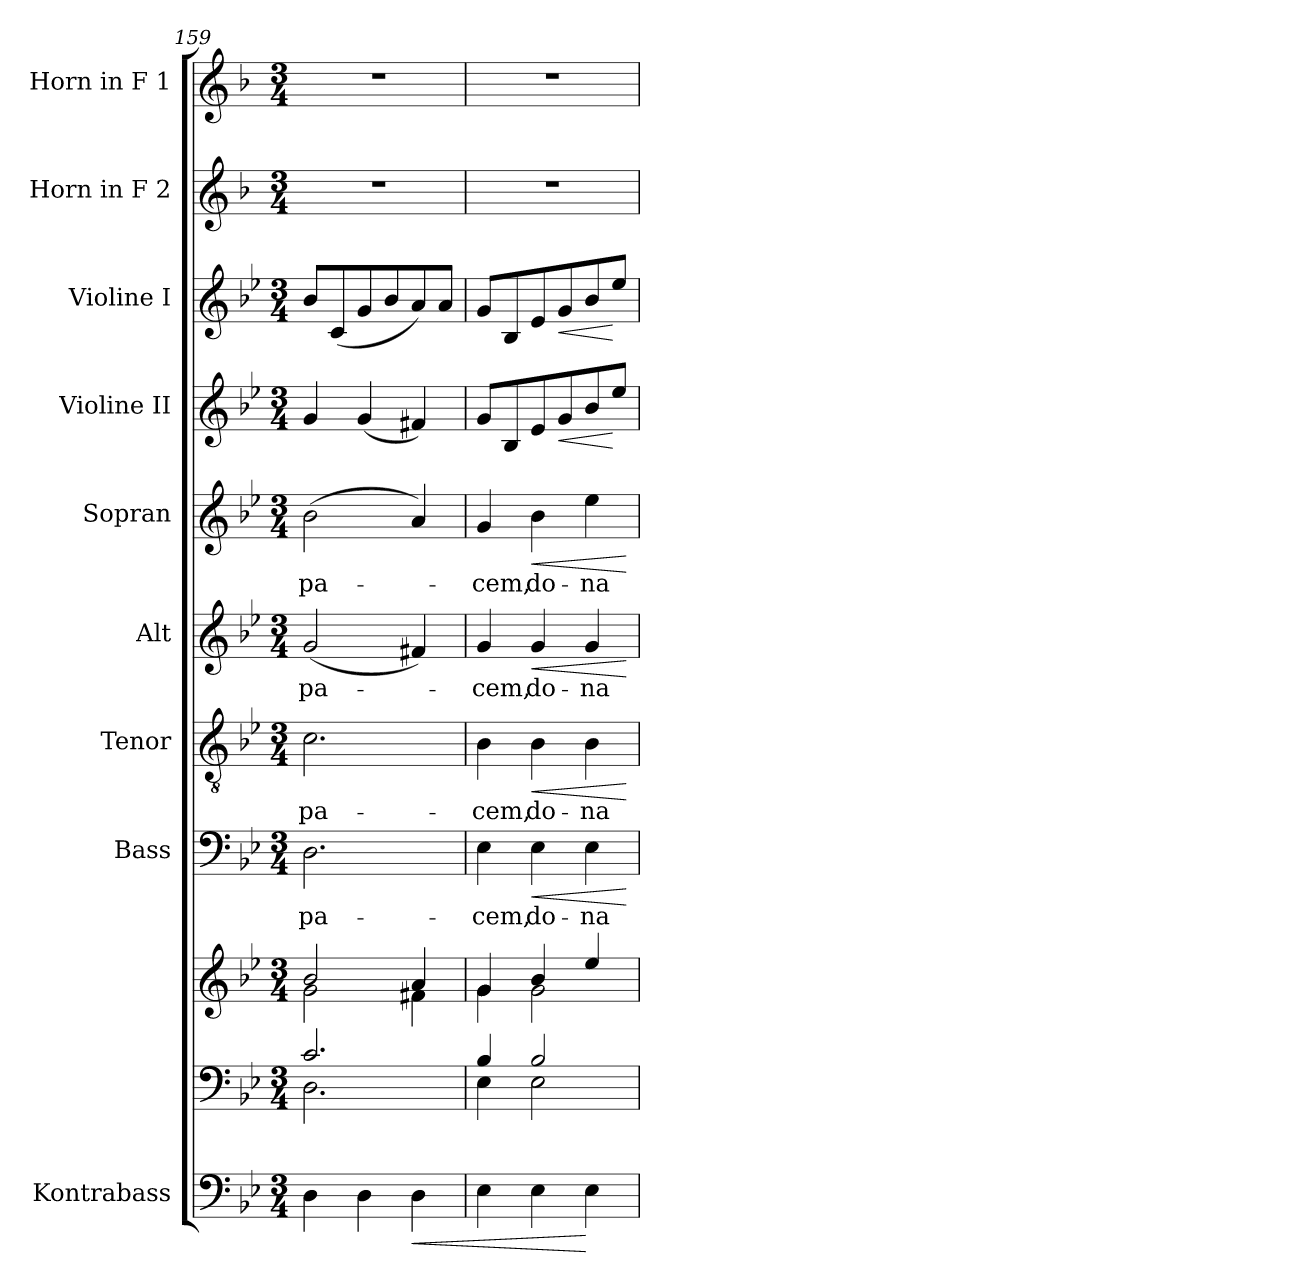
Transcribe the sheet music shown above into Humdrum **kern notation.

**kern	**dynam	**kern	**kern	**kern	**text	**dynam	**kern	**text	**dynam	**kern	**text	**dynam	**kern	**text	**dynam	**kern	**dynam	**kern	**dynam	**kern	**kern
*part10	*part10	*part9	*part9	*part8	*part8	*part8	*part7	*part7	*part7	*part6	*part6	*part6	*part5	*part5	*part5	*part4	*part4	*part3	*part3	*part2	*part1
*staff11	*staff11	*staff10	*staff9	*staff8	*staff8	*staff8	*staff7	*staff7	*staff7	*staff6	*staff6	*staff6	*staff5	*staff5	*staff5	*staff4	*staff4	*staff3	*staff3	*staff2	*staff1
*I"Kontrabass	*	*	*	*I"Bass	*	*	*I"Tenor	*	*	*I"Alt	*	*	*I"Sopran	*	*	*I"Violine II	*	*I"Violine I	*	*I"Horn in F 2	*I"Horn in F 1
*I'Kb.	*	*	*	*I'B.	*	*	*I'T.	*	*	*I'A.	*	*	*I'S.	*	*	*I'Vl. II	*	*I'Vl. I	*	*	*
!!LO:PB:g=z
*clefF4	*	*clefF4	*clefG2	*clefF4	*	*	*clefGv2	*	*	*clefG2	*	*	*clefG2	*	*	*clefG2	*	*clefG2	*	*clefG2	*clefG2
*ITrd7c12	*	*	*	*	*	*	*	*	*	*	*	*	*	*	*	*	*	*	*	*ITrd4c7	*ITrd4c7
*k[b-e-]	*	*k[b-e-]	*k[b-e-]	*k[b-e-]	*	*	*k[b-e-]	*	*	*k[b-e-]	*	*	*k[b-e-]	*	*	*k[b-e-]	*	*k[b-e-]	*	*k[b-e-]	*k[b-e-]
*B-:	*	*B-:	*B-:	*B-:	*	*	*B-:	*	*	*B-:	*	*	*B-:	*	*	*B-:	*	*B-:	*	*B-:	*B-:
*M3/4	*	*M3/4	*M3/4	*M3/4	*	*	*M3/4	*	*	*M3/4	*	*	*M3/4	*	*	*M3/4	*	*M3/4	*	*M3/4	*M3/4
=159	=159	=159	=159	=159	=159	=159	=159	=159	=159	=159	=159	=159	=159	=159	=159	=159	=159	=159	=159	=159	=159
*	*	*^	*^	*	*	*	*	*	*	*	*	*	*	*	*	*	*	*	*	*	*
!	!	!	!	!	!	!	!LO:LY:b	!	!	!LO:LY:b	!	!	!LO:LY:b	!	!	!LO:LY:b	!	!	!	!	!	!	!
4DD\	.	2.c/	2.D\	2b-/	2g\	2.D\	pa-	.	2.c\	pa-	.	(<2g/	pa-	.	(>2b-\	pa-	.	4g/	.	8b-/L	.	2.r	2.r
.	.	.	.	.	.	.	.	.	.	.	.	.	.	.	.	.	.	.	.	(<8c/	.	.	.
4DD\	.	.	.	.	.	.	.	.	.	.	.	.	.	.	.	.	.	(<4g/	.	8g/	.	.	.
.	.	.	.	.	.	.	.	.	.	.	.	.	.	.	.	.	.	.	.	8b-/	.	.	.
!	!LO:HP:b	!	!	!	!	!	!	!	!	!	!	!	!	!	!	!	!	!	!	!	!	!	!
4DD\	<	.	.	4a/	4f#X\	.	.	.	.	.	.	4f#X/)	.	.	4a/)	.	.	4f#X/)	.	8a/)	.	.	.
.	.	.	.	.	.	.	.	.	.	.	.	.	.	.	.	.	.	.	.	8a/J	.	.	.
=160	=160	=160	=160	=160	=160	=160	=160	=160	=160	=160	=160	=160	=160	=160	=160	=160	=160	=160	=160	=160	=160	=160	=160
!	!	!	!	!	!	!	!LO:LY:b	!	!	!LO:LY:b	!	!	!LO:LY:b	!	!	!LO:LY:b	!	!	!	!	!	!	!
4EE-\	.	4B-/	4E-\	4g/	4g\	4E-\	-cem,	.	4B-\	-cem,	.	4g/	-cem,	.	4g/	-cem,	.	8g/L	.	8g/L	.	2.r	2.r
.	.	.	.	.	.	.	.	.	.	.	.	.	.	.	.	.	.	8B-/	.	8B-/	.	.	.
!	!	!	!	!	!	!	!LO:LY:b	!LO:HP:b	!	!LO:LY:b	!LO:HP:b	!	!LO:LY:b	!LO:HP:b	!	!LO:LY:b	!LO:HP:b	!	!	!	!	!	!
4EE-\	.	2B-/	2E-\	4b-/	2g\	4E-\	do-	<	4B-\	do-	<	4g/	do-	<	4b-\	do-	<	8e-/	.	8e-/	.	.	.
!	!	!	!	!	!	!	!	!	!	!	!	!	!	!	!	!	!	!	!LO:HP:b	!	!LO:HP:b	!	!
.	.	.	.	.	.	.	.	.	.	.	.	.	.	.	.	.	.	8g/	<	8g/	<	.	.
!	!	!	!	!	!	!	!LO:LY:b	!	!	!LO:LY:b	!	!	!LO:LY:b	!	!	!LO:LY:b	!	!	!	!	!	!	!
4EE-\	[	.	.	4ee-/	.	4E-\	-na	.	4B-\	-na	.	4g/	-na	.	4ee-\	-na	.	8b-/	.	8b-/	.	.	.
.	.	.	.	.	.	.	.	.	.	.	.	.	.	.	.	.	.	8ee-/J	[	8ee-/J	[	.	.
*	*	*v	*v	*	*	*	*	*	*	*	*	*	*	*	*	*	*	*	*	*	*	*	*
*	*	*	*v	*v	*	*	*	*	*	*	*	*	*	*	*	*	*	*	*	*	*	*
.	.	.	.	.	.	[	.	.	[	.	.	[	.	.	[	.	.	.	.	.	.
=	=	=	=	=	=	=	=	=	=	=	=	=	=	=	=	=	=	=	=	=	=
*-	*-	*-	*-	*-	*-	*-	*-	*-	*-	*-	*-	*-	*-	*-	*-	*-	*-	*-	*-	*-	*-
